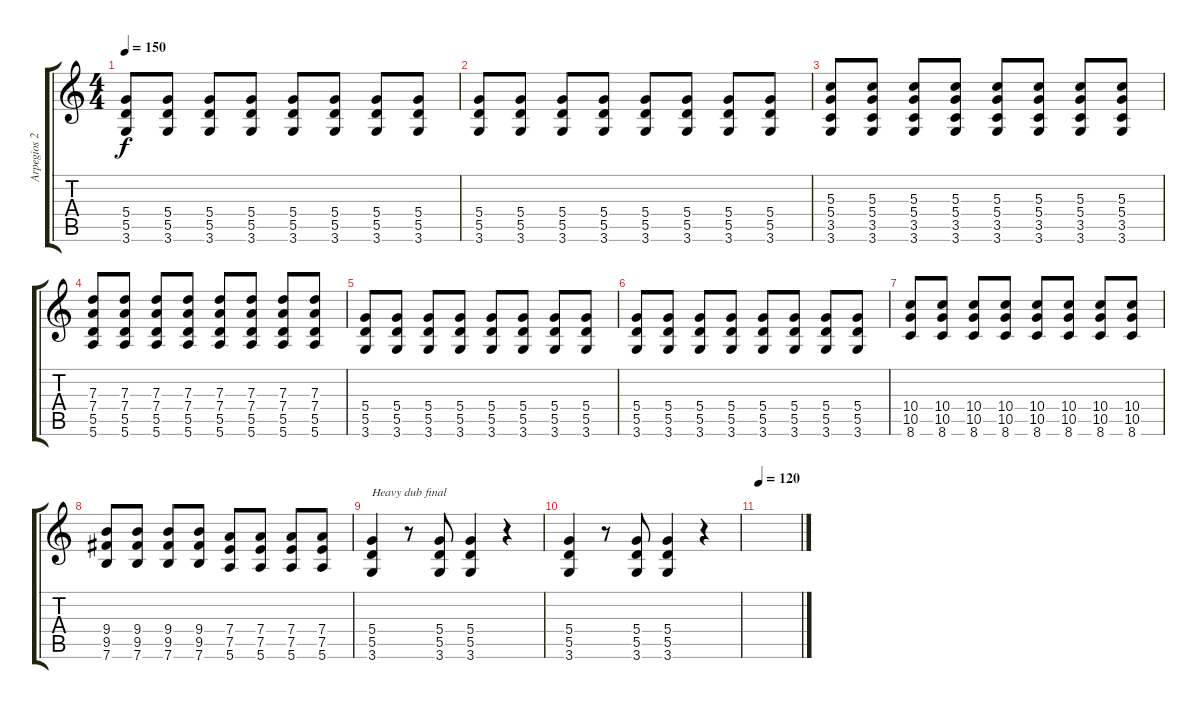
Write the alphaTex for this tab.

\track ("Arpegios 2/Distorción (Cristian Aldana)" "Arpegios 2") {instrument distortionguitar}
\staff {score tabs}
\tuning (E4 B3 G3 D3 A2 E2) {hide}
\ts (4 4)
\tempo 150
\clef g2
\ks c
(5.4 5.5 3.6).8{dy f} (5.4 5.5 3.6).8 (5.4 5.5 3.6).8 (5.4 5.5 3.6).8 (5.4 5.5 3.6).8 (5.4 5.5 3.6).8 (5.4 5.5 3.6).8 (5.4 5.5 3.6).8 |
(5.4 5.5 3.6).8 (5.4 5.5 3.6).8 (5.4 5.5 3.6).8 (5.4 5.5 3.6).8 (5.4 5.5 3.6).8 (5.4 5.5 3.6).8 (5.4 5.5 3.6).8 (5.4 5.5 3.6).8 |
(5.3 5.4 3.5 3.6).8 (5.3 5.4 3.5 3.6).8 (5.3 5.4 3.5 3.6).8 (5.3 5.4 3.5 3.6).8 (5.3 5.4 3.5 3.6).8 (5.3 5.4 3.5 3.6).8 (5.3 5.4 3.5 3.6).8 (5.3 5.4 3.5 3.6).8 |
(7.3 7.4 5.5 5.6).8 (7.3 7.4 5.5 5.6).8 (7.3 7.4 5.5 5.6).8 (7.3 7.4 5.5 5.6).8 (7.3 7.4 5.5 5.6).8 (7.3 7.4 5.5 5.6).8 (7.3 7.4 5.5 5.6).8 (7.3 7.4 5.5 5.6).8 |
(5.4 5.5 3.6).8 (5.4 5.5 3.6).8 (5.4 5.5 3.6).8 (5.4 5.5 3.6).8 (5.4 5.5 3.6).8 (5.4 5.5 3.6).8 (5.4 5.5 3.6).8 (5.4 5.5 3.6).8 |
(5.4 5.5 3.6).8 (5.4 5.5 3.6).8 (5.4 5.5 3.6).8 (5.4 5.5 3.6).8 (5.4 5.5 3.6).8 (5.4 5.5 3.6).8 (5.4 5.5 3.6).8 (5.4 5.5 3.6).8 |
(10.4 10.5 8.6).8 (10.4 10.5 8.6).8 (10.4 10.5 8.6).8 (10.4 10.5 8.6).8 (10.4 10.5 8.6).8 (10.4 10.5 8.6).8 (10.4 10.5 8.6).8 (10.4 10.5 8.6).8 |
(9.4 9.5 7.6).8 (9.4 9.5 7.6).8 (9.4 9.5 7.6).8 (9.4 9.5 7.6).8 (7.4 7.5 5.6).8 (7.4 7.5 5.6).8 (7.4 7.5 5.6).8 (7.4 7.5 5.6).8 |
(5.4 5.5 3.6).4{txt "Heavy dub final"} r.8 (5.4 5.5 3.6).8 (5.4 5.5 3.6).4 r.4 |
(5.4 5.5 3.6).4 r.8 (5.4 5.5 3.6).8 (5.4 5.5 3.6).4 r.4 |
\tempo 120
